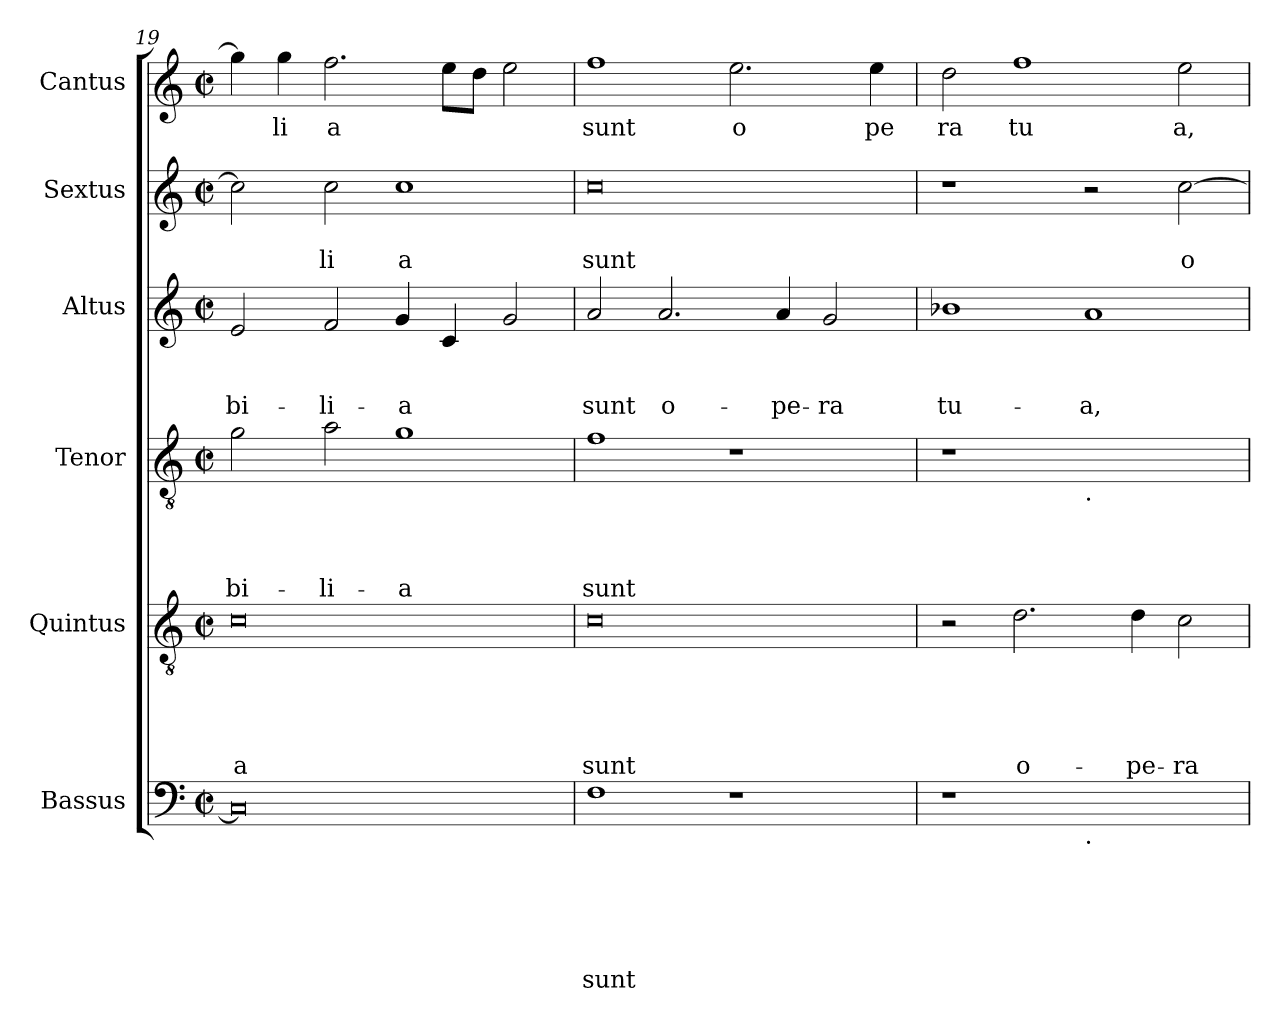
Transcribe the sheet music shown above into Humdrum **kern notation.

**kern	**text	**text	**text	**text	**text	**text	**kern	**text	**text	**text	**text	**text	**kern	**text	**text	**text	**text	**kern	**text	**text	**text	**kern	**text	**text	**kern	**text
*part6	*part6	*part6	*part6	*part6	*part6	*part6	*part5	*part5	*part5	*part5	*part5	*part5	*part4	*part4	*part4	*part4	*part4	*part3	*part3	*part3	*part3	*part2	*part2	*part2	*part1	*part1
*staff6	*staff6	*staff6	*staff6	*staff6	*staff6	*staff6	*staff5	*staff5	*staff5	*staff5	*staff5	*staff5	*staff4	*staff4	*staff4	*staff4	*staff4	*staff3	*staff3	*staff3	*staff3	*staff2	*staff2	*staff2	*staff1	*staff1
*I"Bassus	*	*	*	*	*	*	*I"Quintus	*	*	*	*	*	*I"Tenor	*	*	*	*	*I"Altus	*	*	*	*I"Sextus	*	*	*I"Cantus	*
*clefF4	*	*	*	*	*	*	*clefGv2	*	*	*	*	*	*clefGv2	*	*	*	*	*clefG2	*	*	*	*clefG2	*	*	*clefG2	*
*k[]	*	*	*	*	*	*	*k[]	*	*	*	*	*	*k[]	*	*	*	*	*k[]	*	*	*	*k[]	*	*	*k[]	*
*C:	*	*	*	*	*	*	*C:	*	*	*	*	*	*C:	*	*	*	*	*C:	*	*	*	*C:	*	*	*C:	*
*M2/2	*	*	*	*	*	*	*M2/2	*	*	*	*	*	*M2/2	*	*	*	*	*M2/2	*	*	*	*M2/2	*	*	*M2/2	*
*met(c|)	*	*	*	*	*	*	*met(c|)	*	*	*	*	*	*met(c|)	*	*	*	*	*met(c|)	*	*	*	*met(c|)	*	*	*met(c|)	*
=19	=19	=19	=19	=19	=19	=19	=19	=19	=19	=19	=19	=19	=19	=19	=19	=19	=19	=19	=19	=19	=19	=19	=19	=19	=19	=19
!	!	!	!	!	!	!	!	!	!	!	!	!LO:LY:b	!	!	!	!	!LO:LY:b	!	!	!	!LO:LY:b	!	!	!	!	!
0C]	.	.	.	.	.	.	0c	.	.	.	.	-a	2g\	.	.	.	-bi-	2e/	.	.	-bi-	2cc\]	.	.	4gg\]	.
!	!	!	!	!	!	!	!	!	!	!	!	!	!	!	!	!	!	!	!	!	!	!	!	!	!	!LO:LY:b
.	.	.	.	.	.	.	.	.	.	.	.	.	.	.	.	.	.	.	.	.	.	.	.	.	4gg\	li
!	!	!	!	!	!	!	!	!	!	!	!	!	!	!	!	!	!LO:LY:b	!	!	!	!LO:LY:b	!	!	!LO:LY:b	!	!LO:LY:b
.	.	.	.	.	.	.	.	.	.	.	.	.	2a\	.	.	.	-li-	2f/	.	.	-li-	2cc\	.	li	2.ff\	a
!	!	!	!	!	!	!	!	!	!	!	!	!	!	!	!	!	!LO:LY:b	!	!	!	!LO:LY:b	!	!	!LO:LY:b	!	!
.	.	.	.	.	.	.	.	.	.	.	.	.	1g	.	.	.	-a	4g/	.	.	-a	1cc	.	a	.	.
.	.	.	.	.	.	.	.	.	.	.	.	.	.	.	.	.	.	4c/	.	.	.	.	.	.	8ee\L	.
.	.	.	.	.	.	.	.	.	.	.	.	.	.	.	.	.	.	.	.	.	.	.	.	.	8dd\J	.
.	.	.	.	.	.	.	.	.	.	.	.	.	.	.	.	.	.	2g/	.	.	.	.	.	.	2ee\	.
=20	=20	=20	=20	=20	=20	=20	=20	=20	=20	=20	=20	=20	=20	=20	=20	=20	=20	=20	=20	=20	=20	=20	=20	=20	=20	=20
!	!	!	!	!	!	!LO:LY:b	!	!	!	!	!	!LO:LY:b	!	!	!	!	!LO:LY:b	!	!	!	!LO:LY:b	!	!	!LO:LY:b	!	!LO:LY:b
1F	.	.	.	.	.	sunt	0c	.	.	.	.	sunt	1f	.	.	.	sunt	2a/	.	.	sunt	0cc	.	sunt	1ff	sunt
!	!	!	!	!	!	!	!	!	!	!	!	!	!	!	!	!	!	!	!	!	!LO:LY:b	!	!	!	!	!
.	.	.	.	.	.	.	.	.	.	.	.	.	.	.	.	.	.	2.a/	.	.	o-	.	.	.	.	.
!	!	!	!	!	!	!	!	!	!	!	!	!	!	!	!	!	!	!	!	!	!	!	!	!	!	!LO:LY:b
1r	.	.	.	.	.	.	.	.	.	.	.	.	1r	.	.	.	.	.	.	.	.	.	.	.	2.ee\	o
!	!	!	!	!	!	!	!	!	!	!	!	!	!	!	!	!	!	!	!	!	!LO:LY:b	!	!	!	!	!
.	.	.	.	.	.	.	.	.	.	.	.	.	.	.	.	.	.	4a/	.	.	-pe-	.	.	.	.	.
!	!	!	!	!	!	!	!	!	!	!	!	!	!	!	!	!	!	!	!	!	!LO:LY:b	!	!	!	!	!
.	.	.	.	.	.	.	.	.	.	.	.	.	.	.	.	.	.	2g/	.	.	-ra	.	.	.	.	.
!	!	!	!	!	!	!	!	!	!	!	!	!	!	!	!	!	!	!	!	!	!	!	!	!	!	!LO:LY:b
.	.	.	.	.	.	.	.	.	.	.	.	.	.	.	.	.	.	.	.	.	.	.	.	.	4ee\	pe
=21	=21	=21	=21	=21	=21	=21	=21	=21	=21	=21	=21	=21	=21	=21	=21	=21	=21	=21	=21	=21	=21	=21	=21	=21	=21	=21
!	!	!	!	!	!	!	!	!	!	!	!	!	!	!	!	!	!	!	!	!	!LO:LY:b	!	!	!	!	!LO:LY:b
1r	.	.	.	.	.	.	2r	.	.	.	.	.	1r	.	.	.	.	1b-X	.	.	tu-	1r	.	.	2dd\	ra
!	!	!	!	!	!	!	!	!	!	!	!	!LO:LY:b	!	!	!	!	!	!	!	!	!	!	!	!	!	!LO:LY:b
.	.	.	.	.	.	.	2.d\	.	.	.	.	o-	.	.	.	.	.	.	.	.	.	.	.	.	1ff	tu
!	!	!	!	!	!	!	!	!	!	!	!	!	!LO:TX:b:t=.	!	!	!	!	!	!	!	!	!	!	!	!	!
!LO:TX:b:t=.	!	!	!	!	!	!	!	!	!	!	!	!	!	!	!	!	!	!	!	!	!	!	!	!	!	!
!	!	!	!	!	!	!	!	!	!	!	!	!	!	!	!	!	!	!	!	!	!LO:LY:b	!	!	!	!	!
1ryy	.	.	.	.	.	.	.	.	.	.	.	.	1ryy	.	.	.	.	1a	.	.	-a,	2r	.	.	.	.
!	!	!	!	!	!	!	!	!	!	!	!	!LO:LY:b	!	!	!	!	!	!	!	!	!	!	!	!	!	!
.	.	.	.	.	.	.	4d\	.	.	.	.	-pe-	.	.	.	.	.	.	.	.	.	.	.	.	.	.
!	!	!	!	!	!	!	!	!	!	!	!	!LO:LY:b	!	!	!	!	!	!	!	!	!	!	!	!LO:LY:b	!	!LO:LY:b
.	.	.	.	.	.	.	2c\	.	.	.	.	-ra	.	.	.	.	.	.	.	.	.	[>2cc\	.	o	2ee\	a,
=	=	=	=	=	=	=	=	=	=	=	=	=	=	=	=	=	=	=	=	=	=	=	=	=	=	=
*-	*-	*-	*-	*-	*-	*-	*-	*-	*-	*-	*-	*-	*-	*-	*-	*-	*-	*-	*-	*-	*-	*-	*-	*-	*-	*-
